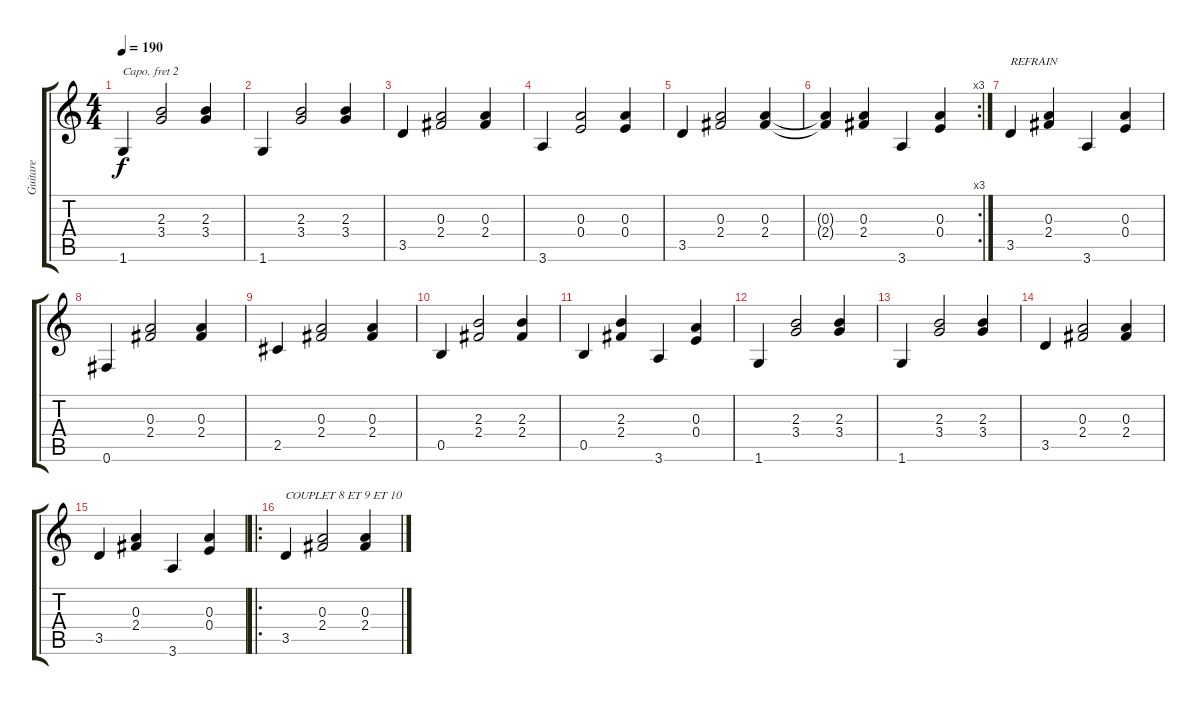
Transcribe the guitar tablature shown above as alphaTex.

\track ("Guitare" "Guitare") {instrument acousticguitarsteel}
\staff {score tabs}
\capo 2
\tuning (E4 B3 G3 D3 A2 E2) {hide}
\ts (4 4)
\tempo 190
\clef g2
\ks c
1.6.4{dy f} (2.3 3.4).2 (2.3 3.4).4 |
1.6.4 (2.3 3.4).2 (2.3 3.4).4 |
3.5.4 (0.3 2.4).2 (0.3 2.4).4 |
3.6.4 (0.3 0.4).2 (0.3 0.4).4 |
3.5.4 (0.3 2.4).2 (0.3 2.4).4 |
\rc 3
(0.3{t} 2.4{t}).4 (0.3 2.4).4 3.6.4 (0.3 0.4).4 |
3.5.4{txt "REFRAIN"} (0.3 2.4).4 3.6.4 (0.3 0.4).4 |
0.6.4 (0.3 2.4).2 (0.3 2.4).4 |
2.5.4 (0.3 2.4).2 (0.3 2.4).4 |
0.5.4 (2.3 2.4).2 (2.3 2.4).4 |
0.5.4 (2.3 2.4).4 3.6.4 (0.3 0.4).4 |
1.6.4 (2.3 3.4).2 (2.3 3.4).4 |
1.6.4 (2.3 3.4).2 (2.3 3.4).4 |
3.5.4 (0.3 2.4).2 (0.3 2.4).4 |
3.5.4 (0.3 2.4).4 3.6.4 (0.3 0.4).4 |
\ro
3.5.4{txt "COUPLET 8 ET 9 ET 10"} (0.3 2.4).2 (0.3 2.4).4
